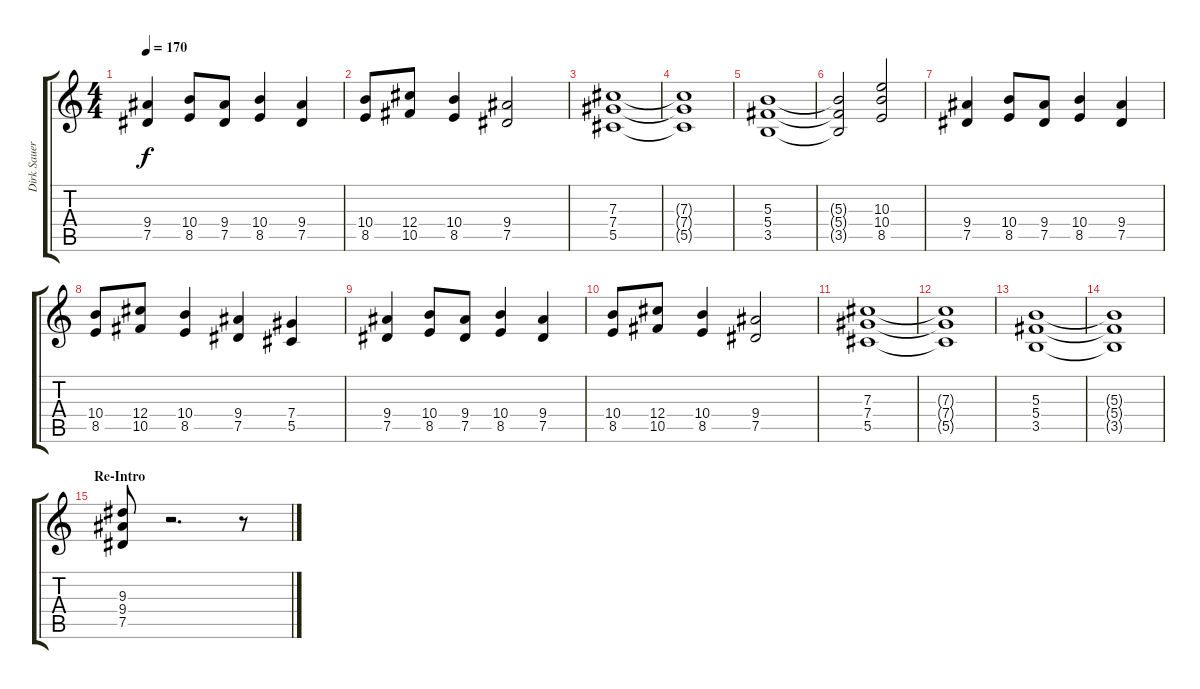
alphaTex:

\track ("Dirk Sauer (?)" "Dirk Sauer") {instrument distortionguitar}
\staff {score tabs}
\tuning (Eb4 Bb3 Gb3 Db3 Ab2 Eb2) {hide}
\ts (4 4)
\tempo 170
\clef g2
\ks c
(9.4 7.5).4{dy f} (10.4 8.5).8 (9.4 7.5).8 (10.4 8.5).4 (9.4 7.5).4 |
(10.4 8.5).8 (12.4 10.5).8 (10.4 8.5).4 (9.4 7.5).2 |
(7.3 7.4 5.5).1 |
(7.3{t} 7.4{t} 5.5{t}).1 |
(5.3 5.4 3.5).1 |
(5.3{t} 5.4{t} 3.5{t}).2 (10.3 10.4 8.5).2 |
(9.4 7.5).4 (10.4 8.5).8 (9.4 7.5).8 (10.4 8.5).4 (9.4 7.5).4 |
(10.4 8.5).8 (12.4 10.5).8 (10.4 8.5).4 (9.4 7.5).4 (7.4 5.5).4 |
(9.4 7.5).4 (10.4 8.5).8 (9.4 7.5).8 (10.4 8.5).4 (9.4 7.5).4 |
(10.4 8.5).8 (12.4 10.5).8 (10.4 8.5).4 (9.4 7.5).2 |
(7.3 7.4 5.5).1 |
(7.3{t} 7.4{t} 5.5{t}).1 |
(5.3 5.4 3.5).1 |
(5.3{t} 5.4{t} 3.5{t}).1 |
\section ("" "Re-Intro")
(9.3 9.4 7.5).8 r.2{d} r.8
